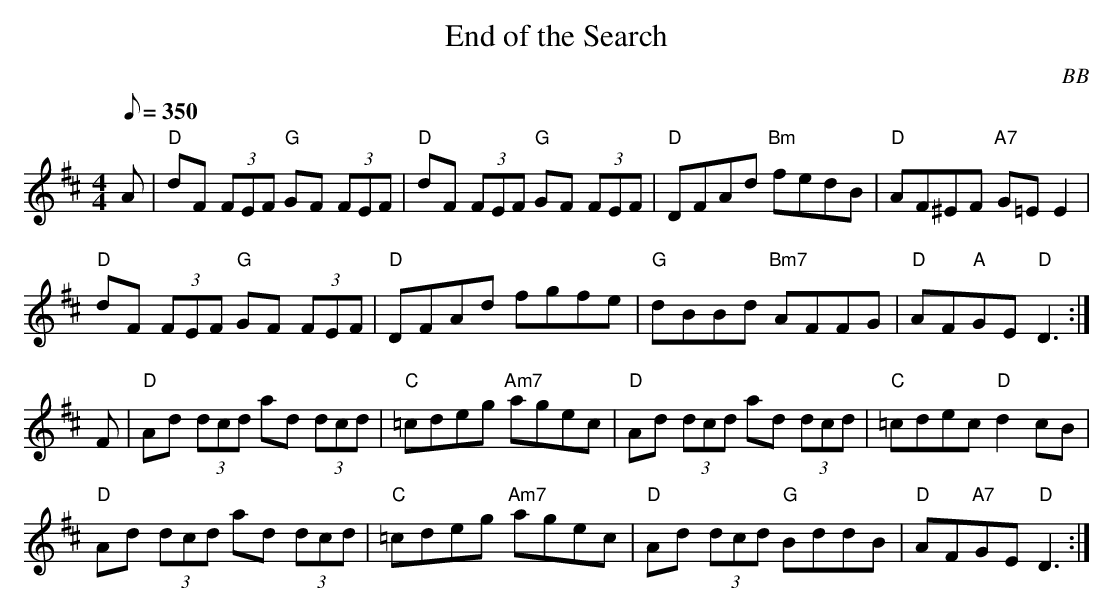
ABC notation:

X:1
T: End of the Search
C: BB
M: 4/4
Q: 1/8=350
K: D
A|"D"dF (3FEF "G"GF (3FEF|"D"dF (3FEF "G"GF (3FEF|"D"DFAd "Bm"fedB|\
"D"AF^EF "A7"G=E E2|
"D"dF (3FEF "G"GF (3FEF|"D"DFAd fgfe|"G"dBBd "Bm7"AFFG|"D"AF"A"GE "D"D3 :|
F|"D"Ad (3dcd ad (3dcd|"C"=cdeg "Am7"agec|"D"Ad (3dcd ad (3dcd|"C"=cdec "D"d2 cB|
"D"Ad (3dcd ad (3dcd|"C"=cdeg "Am7"agec|"D"Ad (3dcd "G"BddB|"D"AF"A7"GE "D"D3 :|
